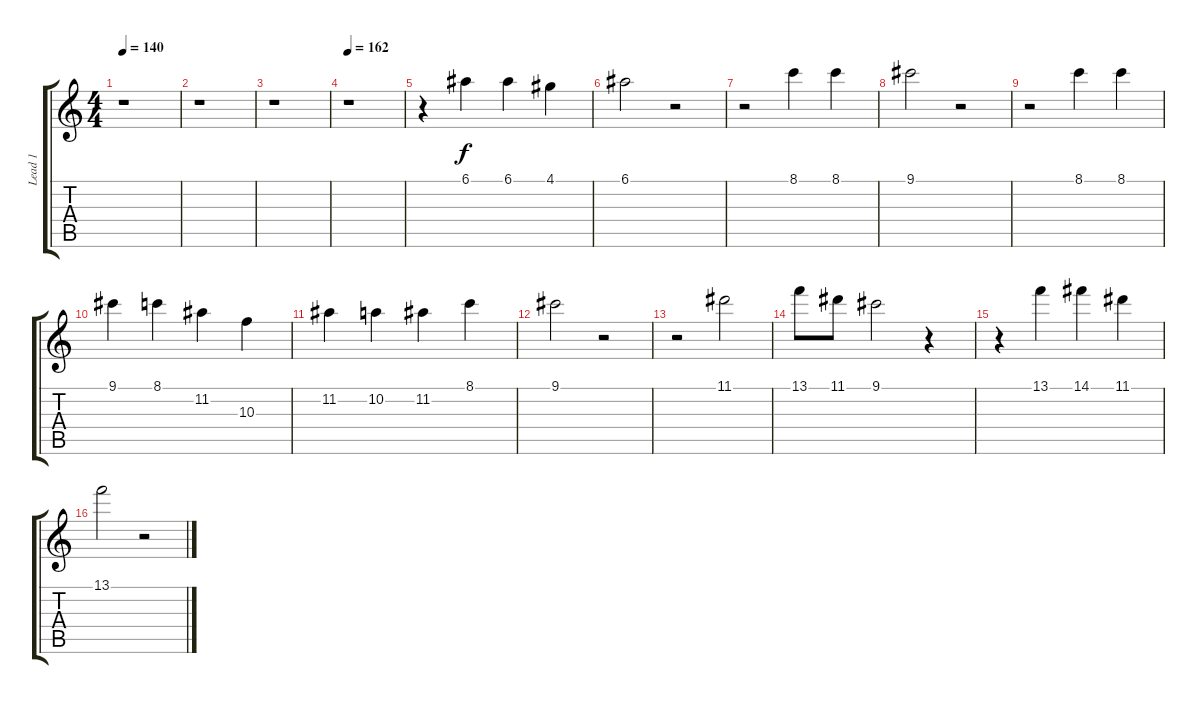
\track ("Lead 1" "Lead 1") {instrument overdrivenguitar}
\staff {score tabs}
\tuning (E4 B3 G3 D3 A2 E2) {hide}
\ts (4 4)
\tempo 140
\clef g2
\ks c
r.1{dy f} |
\section ("" "")
r.1 |
r.1 |
\tempo 162
r.1 |
r.4 6.1.4{volume 10} 6.1.4 4.1.4 |
\section ("" "")
6.1.2 r.2 |
r.2 8.1.4 8.1.4 |
9.1.2 r.2 |
r.2 8.1.4 8.1.4 |
9.1.4 8.1.4 11.2.4 10.3.4 |
11.2.4 10.2.4 11.2.4 8.1.4 |
9.1.2 r.2 |
r.2 11.1.2 |
13.1.8 11.1.8 9.1.2 r.4 |
r.4 13.1.4 14.1.4 11.1.4 |
13.1.2 r.2
